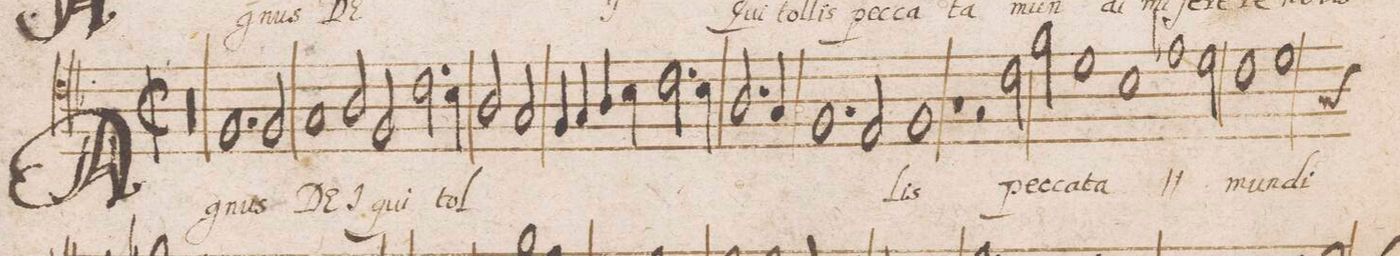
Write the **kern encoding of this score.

**kern	**text
*I"TENOR	*
*clefC4	*
*k[b-]	*
*met(C|)	*
*M3/1	*
0.Fl;;	-bis
=35||	=35||
*M2/1	*
*met(C|)	*
*mmet(c)	*
00r	.
=36-	=36-
=37-	=37-
1.F	A-
2F/	-gnus
=38-	=38-
1G	DE-
2A/	-I
2F/	qui
=39-	=39-
2.c\	tol-
4B-\	.
2A/	.
2G/	.
=40-	=40-
4F/	.
4G/	.
4A/	.
4B-\	.
2.c\	.
4B-\	.
=41-	=41-
2.A/	.
4G/	.
1.F	.
=42-	=42-
2E/	.
1F	-lis
=43-	=43-
1r	.
2r	.
2c\	pec-
=44-	=44-
2f\	-ca-
1d	-ta
*	*ij
1B-\	pec-
=45-	=45-
1e-X	-ca-
2d\	-ta
*	*Xij
=46-	=46-
1c	mun-
1d	-di
*custos:G	*
=47-	=47-
*-	*-
